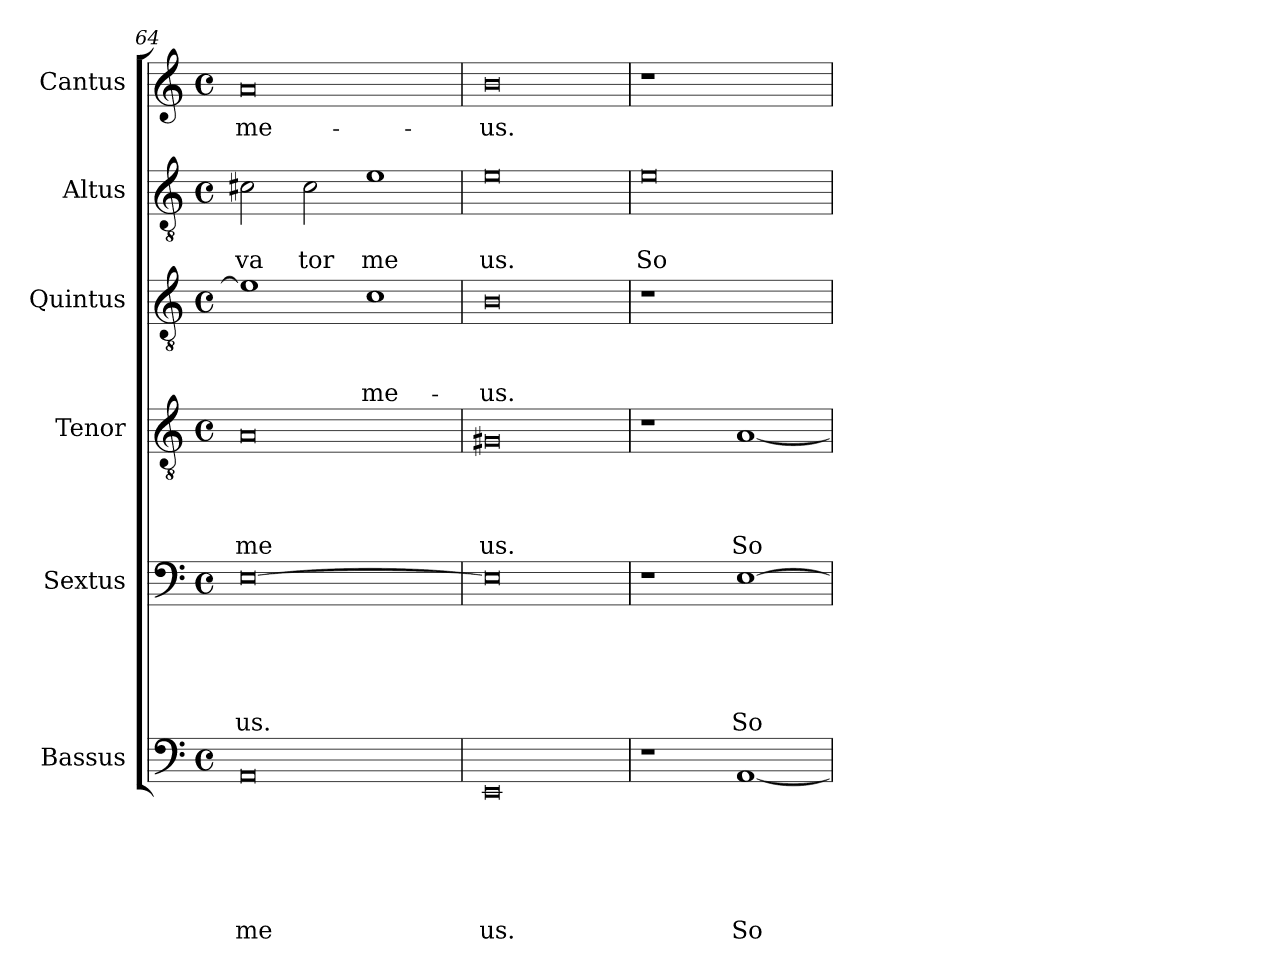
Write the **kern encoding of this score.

**kern	**text	**text	**text	**text	**text	**text	**kern	**text	**text	**text	**text	**text	**kern	**text	**text	**text	**text	**kern	**text	**text	**text	**kern	**text	**text	**kern	**text
*part6	*part6	*part6	*part6	*part6	*part6	*part6	*part5	*part5	*part5	*part5	*part5	*part5	*part4	*part4	*part4	*part4	*part4	*part3	*part3	*part3	*part3	*part2	*part2	*part2	*part1	*part1
*staff6	*staff6	*staff6	*staff6	*staff6	*staff6	*staff6	*staff5	*staff5	*staff5	*staff5	*staff5	*staff5	*staff4	*staff4	*staff4	*staff4	*staff4	*staff3	*staff3	*staff3	*staff3	*staff2	*staff2	*staff2	*staff1	*staff1
*I"Bassus	*	*	*	*	*	*	*I"Sextus	*	*	*	*	*	*I"Tenor	*	*	*	*	*I"Quintus	*	*	*	*I"Altus	*	*	*I"Cantus	*
*I'Bassus	*	*	*	*	*	*	*I'Sextus	*	*	*	*	*	*I'Tenor	*	*	*	*	*I'Quintus	*	*	*	*I'Altus	*	*	*I'Cantus	*
*clefF4	*	*	*	*	*	*	*clefF4	*	*	*	*	*	*clefGv2	*	*	*	*	*clefGv2	*	*	*	*clefGv2	*	*	*clefG2	*
*k[]	*	*	*	*	*	*	*k[]	*	*	*	*	*	*k[]	*	*	*	*	*k[]	*	*	*	*k[]	*	*	*k[]	*
*C:	*	*	*	*	*	*	*C:	*	*	*	*	*	*C:	*	*	*	*	*C:	*	*	*	*C:	*	*	*C:	*
*M4/4	*	*	*	*	*	*	*M4/4	*	*	*	*	*	*M4/4	*	*	*	*	*M4/4	*	*	*	*M4/4	*	*	*M4/4	*
*met(c)	*	*	*	*	*	*	*met(c)	*	*	*	*	*	*met(c)	*	*	*	*	*met(c)	*	*	*	*met(c)	*	*	*met(c)	*
=64	=64	=64	=64	=64	=64	=64	=64	=64	=64	=64	=64	=64	=64	=64	=64	=64	=64	=64	=64	=64	=64	=64	=64	=64	=64	=64
!	!	!	!	!	!	!LO:LY:b	!	!	!	!	!	!LO:LY:b	!	!	!	!	!LO:LY:b	!	!	!	!	!	!	!LO:LY:b	!	!LO:LY:b
0AA	.	.	.	.	.	me	[>0E	.	.	.	.	-us.	0A	.	.	.	me	1e]	.	.	.	2c#X\	.	va	0a	me-
!	!	!	!	!	!	!	!	!	!	!	!	!	!	!	!	!	!	!	!	!	!	!	!	!LO:LY:b	!	!
.	.	.	.	.	.	.	.	.	.	.	.	.	.	.	.	.	.	.	.	.	.	2c#\	.	tor	.	.
!	!	!	!	!	!	!	!	!	!	!	!	!	!	!	!	!	!	!	!	!	!LO:LY:b	!	!	!LO:LY:b	!	!
.	.	.	.	.	.	.	.	.	.	.	.	.	.	.	.	.	.	1c	.	.	me-	1e	.	me	.	.
=65!	=65!	=65!	=65!	=65!	=65!	=65!	=65!	=65!	=65!	=65!	=65!	=65!	=65!	=65!	=65!	=65!	=65!	=65!	=65!	=65!	=65!	=65!	=65!	=65!	=65!	=65!
!	!	!	!	!	!	!LO:LY:b	!	!	!	!	!	!	!	!	!	!	!LO:LY:b	!	!	!	!LO:LY:b	!	!	!LO:LY:b	!	!LO:LY:b
0EE	.	.	.	.	.	us.	0E]	.	.	.	.	.	0G#X	.	.	.	us.	0B	.	.	-us.	0e	.	us.	0b	-us.
!!LO:PB:g=z
=66!	=66!	=66!	=66!	=66!	=66!	=66!	=66!	=66!	=66!	=66!	=66!	=66!	=66!	=66!	=66!	=66!	=66!	=66!	=66!	=66!	=66!	=66!	=66!	=66!	=66!	=66!
!	!	!	!	!	!	!	!	!	!	!	!	!	!	!	!	!	!	!	!	!	!	!	!	!LO:LY:b	!	!
1r	.	.	.	.	.	.	1r	.	.	.	.	.	1r	.	.	.	.	1r	.	.	.	0e	.	So	1r	.
!	!	!	!	!	!	!LO:LY:b	!	!	!	!	!	!LO:LY:b	!	!	!	!	!LO:LY:b	!	!	!	!	!	!	!	!	!
[<1AA	.	.	.	.	.	So-	[>1E	.	.	.	.	So	[<1A	.	.	.	So	1ryy	.	.	.	.	.	.	1ryy	.
=!	=!	=!	=!	=!	=!	=!	=!	=!	=!	=!	=!	=!	=!	=!	=!	=!	=!	=!	=!	=!	=!	=!	=!	=!	=!	=!
*-	*-	*-	*-	*-	*-	*-	*-	*-	*-	*-	*-	*-	*-	*-	*-	*-	*-	*-	*-	*-	*-	*-	*-	*-	*-	*-
